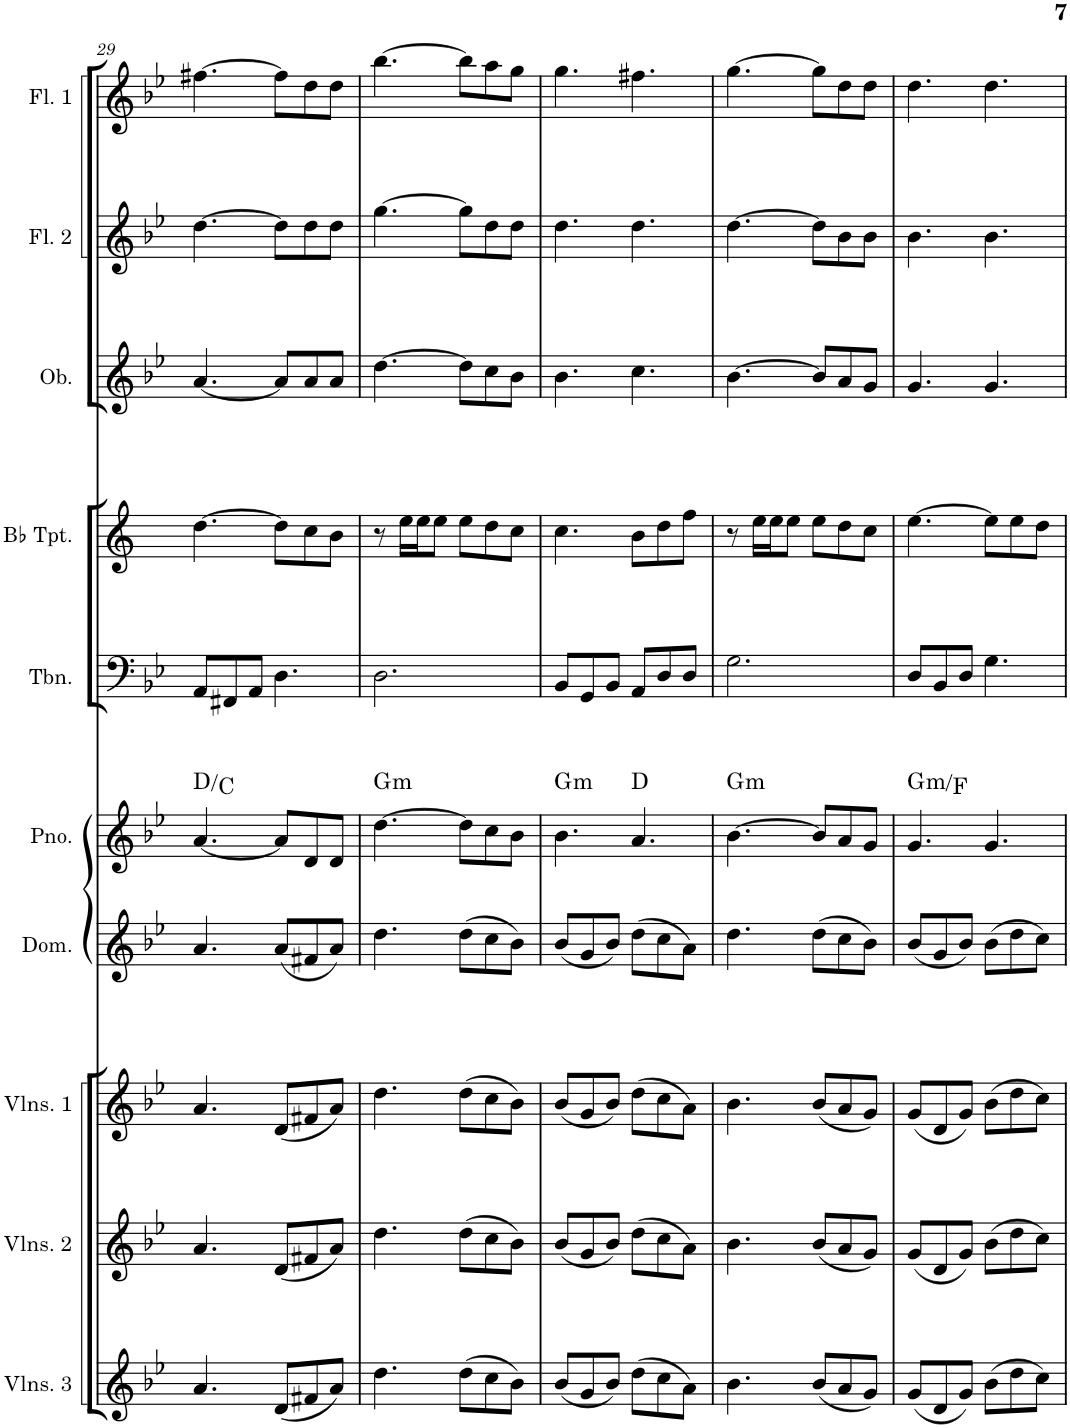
**kern	**kern	**kern	**kern	**kern	**harte	**kern	**kern	**kern	**kern	**kern
*part10	*part9	*part8	*part7	*part6	*part6	*part5	*part4	*part3	*part2	*part1
*staff10	*staff9	*staff8	*staff7	*staff6	*	*staff5	*staff4	*staff3	*staff2	*staff1
*I"Violins 3	*I"Violins 2	*I"Violins 1	*I"Domra	*I"Piano	*	*I"Trombone	*I"Bb Trumpet	*I"Oboe	*I"Flute 2	*I"Flute 1
*I'Vlns. 3	*I'Vlns. 2	*I'Vlns. 1	*I'Dom.	*I'Pno.	*	*I'Tbn.	*I'Bb Tpt.	*I'Ob.	*I'Fl. 2	*I'Fl. 1
!!LO:PB:g=z
*clefG2	*clefG2	*clefG2	*clefG2	*clefG2	*	*clefF4	*clefG2	*clefG2	*clefG2	*clefG2
*	*	*	*	*	*	*	*Trd1c2	*	*	*
*k[b-e-]	*k[b-e-]	*k[b-e-]	*k[b-e-]	*k[b-e-]	*	*k[b-e-]	*k[]	*k[b-e-]	*k[b-e-]	*k[b-e-]
*M6/8	*M6/8	*M6/8	*M6/8	*M6/8	*	*M6/8	*M6/8	*M6/8	*M6/8	*M6/8
=29	=29	=29	=29	=29	=29	=29	=29	=29	=29	=29
4.a/	4.a/	4.a/	4.a/	[4.a/	D:maj/b7	8AA/L	[4.dd\	[4.a/	[4.dd\	[4.ff#X\
.	.	.	.	.	.	8FF#X/	.	.	.	.
.	.	.	.	.	.	8AA/J	.	.	.	.
(8d/L	(8d/L	(8d/L	(8a/L	8a/L]	.	4.D\	8dd\L]	8a/L]	8dd\L]	8ff#\L]
8f#X/	8f#X/	8f#X/	8f#X/	8d/	.	.	8cc\	8a/	8dd\	8dd\
8a/J)	8a/J)	8a/J)	8a/J)	8d/J	.	.	8b\J	8a/J	8dd\J	8dd\J
=30	=30	=30	=30	=30	=30	=30	=30	=30	=30	=30
!	!	!	!	!	!LO:H:kt=m	!	!	!	!	!
4.dd\	4.dd\	4.dd\	4.dd\	[4.dd\	G:min	2.D\	8r	[4.dd\	[4.gg\	[4.bb-\
.	.	.	.	.	.	.	16ee\LL	.	.	.
.	.	.	.	.	.	.	16ee\J	.	.	.
.	.	.	.	.	.	.	8ee\J	.	.	.
(8dd\L	(8dd\L	(8dd\L	(8dd\L	8dd\L]	.	.	8ee\L	8dd\L]	8gg\L]	8bb-\L]
8cc\	8cc\	8cc\	8cc\	8cc\	.	.	8dd\	8cc\	8dd\	8aa\
8b-\J)	8b-\J)	8b-\J)	8b-\J)	8b-\J	.	.	8cc\J	8b-\J	8dd\J	8gg\J
=31	=31	=31	=31	=31	=31	=31	=31	=31	=31	=31
!	!	!	!	!	!LO:H:kt=m	!	!	!	!	!
(8b-/L	(8b-/L	(8b-/L	(8b-/L	4.b-\	G:min	8BB-/L	4.cc\	4.b-\	4.dd\	4.gg\
8g/	8g/	8g/	8g/	.	.	8GG/	.	.	.	.
8b-/J)	8b-/J)	8b-/J)	8b-/J)	.	.	8BB-/J	.	.	.	.
(8dd\L	(8dd\L	(8dd\L	(8dd\L	4.a/	D:maj	8AA/L	8b\L	4.cc\	4.dd\	4.ff#X\
8cc\	8cc\	8cc\	8cc\	.	.	8D/	8dd\	.	.	.
8a\J)	8a\J)	8a\J)	8a\J)	.	.	8D/J	8ff\J	.	.	.
=32	=32	=32	=32	=32	=32	=32	=32	=32	=32	=32
!	!	!	!	!	!LO:H:kt=m	!	!	!	!	!
4.b-\	4.b-\	4.b-\	4.dd\	[4.b-\	G:min	2.G\	8r	[4.b-\	[4.dd\	[4.gg\
.	.	.	.	.	.	.	16ee\LL	.	.	.
.	.	.	.	.	.	.	16ee\J	.	.	.
.	.	.	.	.	.	.	8ee\J	.	.	.
(8b-/L	(8b-/L	(8b-/L	(8dd\L	8b-/L]	.	.	8ee\L	8b-/L]	8dd\L]	8gg\L]
8a/	8a/	8a/	8cc\	8a/	.	.	8dd\	8a/	8b-\	8dd\
8g/J)	8g/J)	8g/J)	8b-\J)	8g/J	.	.	8cc\J	8g/J	8b-\J	8dd\J
=33	=33	=33	=33	=33	=33	=33	=33	=33	=33	=33
!	!	!	!	!	!LO:H:kt=m	!	!	!	!	!
(8g/L	(8g/L	(8g/L	(8b-/L	4.g/	G:min/b7	8D/L	[4.ee\	4.g/	4.b-\	4.dd\
8d/	8d/	8d/	8g/	.	.	8BB-/	.	.	.	.
8g/J)	8g/J)	8g/J)	8b-/J)	.	.	8D/J	.	.	.	.
(8b-\L	(8b-\L	(8b-\L	(8b-\L	4.g/	.	4.G\	8ee\L]	4.g/	4.b-\	4.dd\
8dd\	8dd\	8dd\	8dd\	.	.	.	8ee\	.	.	.
8cc\J)	8cc\J)	8cc\J)	8cc\J)	.	.	.	8dd\J	.	.	.
=	=	=	=	=	=	=	=	=	=	=
*-	*-	*-	*-	*-	*-	*-	*-	*-	*-	*-
